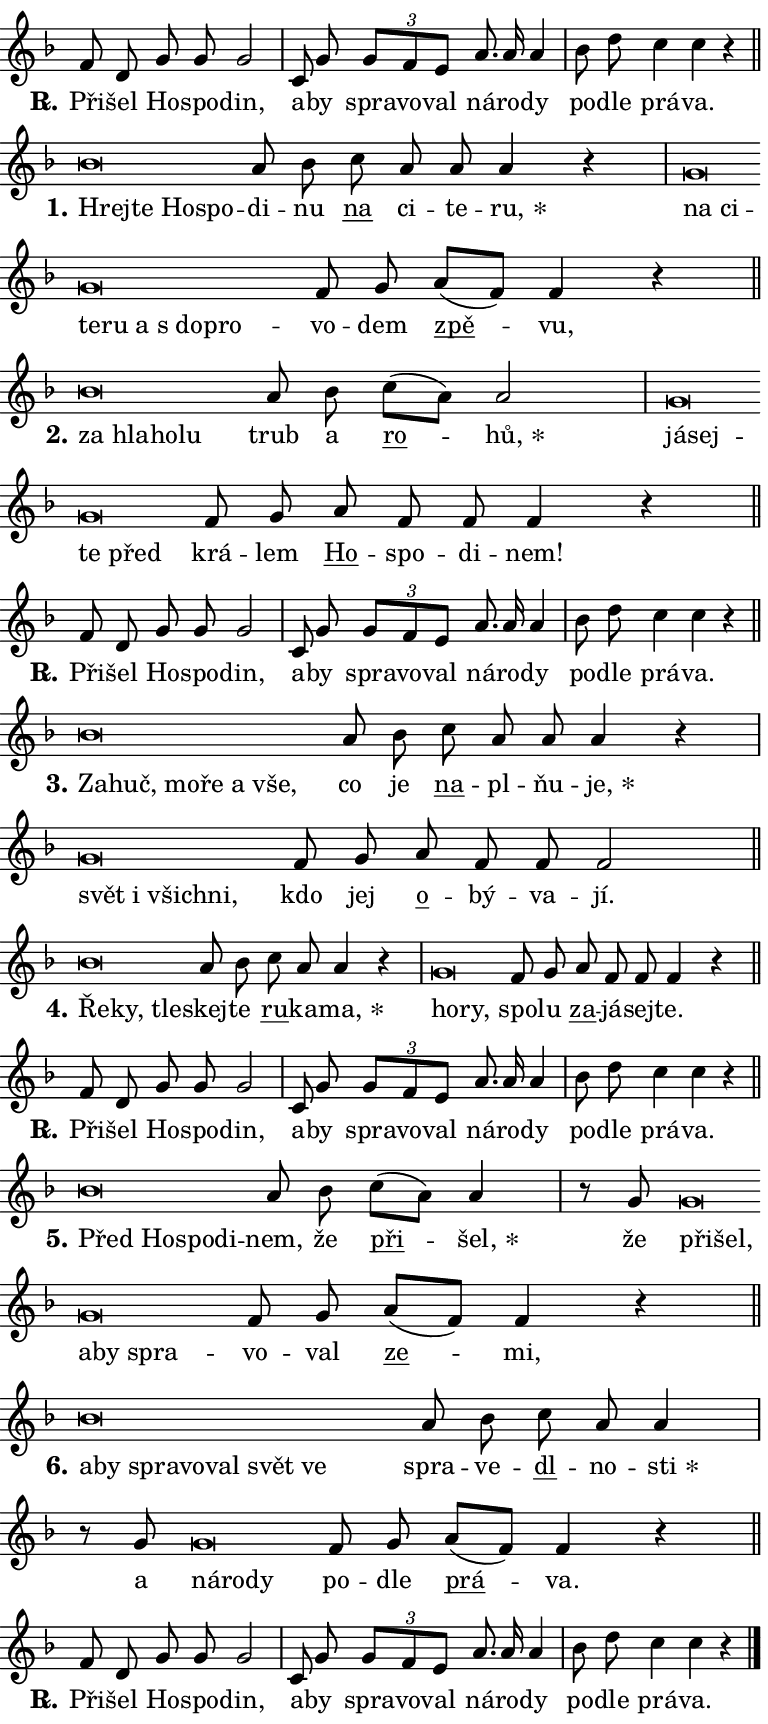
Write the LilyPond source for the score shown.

\version "2.24.0"
\header { tagline = "" }
\paper {
  indent = 0\cm
  top-margin = 0\cm
  right-margin = 0.13\cm % to fit lyric hyphens
  bottom-margin = 0\cm
  left-margin = 0\cm
  paper-width = 13\cm
  page-breaking = #ly:one-page-breaking
  system-system-spacing.basic-distance = #11
  score-system-spacing.basic-distance = #11
  ragged-last = ##f
}


%% Author: Thomas Morley
%% https://lists.gnu.org/archive/html/lilypond-user/2020-05/msg00002.html
#(define (line-position grob)
"Returns position of @var[grob} in current system:
   @code{'start}, if at first time-step
   @code{'end}, if at last time-step
   @code{'middle} otherwise
"
  (let* ((col (ly:item-get-column grob))
         (ln (ly:grob-object col 'left-neighbor))
         (rn (ly:grob-object col 'right-neighbor))
         (col-to-check-left (if (ly:grob? ln) ln col))
         (col-to-check-right (if (ly:grob? rn) rn col))
         (break-dir-left
           (and
             (ly:grob-property col-to-check-left 'non-musical #f)
             (ly:item-break-dir col-to-check-left)))
         (break-dir-right
           (and
             (ly:grob-property col-to-check-right 'non-musical #f)
             (ly:item-break-dir col-to-check-right))))
        (cond ((eqv? 1 break-dir-left) 'start)
              ((eqv? -1 break-dir-right) 'end)
              (else 'middle))))

#(define (tranparent-at-line-position vctor)
  (lambda (grob)
  "Relying on @code{line-position} select the relevant enry from @var{vctor}.
Used to determine transparency,"
    (case (line-position grob)
      ((end) (not (vector-ref vctor 0)))
      ((middle) (not (vector-ref vctor 1)))
      ((start) (not (vector-ref vctor 2))))))

noteHeadBreakVisibility =
#(define-music-function (break-visibility)(vector?)
"Makes @code{NoteHead}s transparent relying on @var{break-visibility}"
#{
  \override NoteHead.transparent =
    #(tranparent-at-line-position break-visibility)
#})

#(define delete-ledgers-for-transparent-note-heads
  (lambda (grob)
    "Reads whether a @code{NoteHead} is transparent.
If so this @code{NoteHead} is removed from @code{'note-heads} from
@var{grob}, which is supposed to be @code{LedgerLineSpanner}.
As a result ledgers are not printed for this @code{NoteHead}"
    (let* ((nhds-array (ly:grob-object grob 'note-heads))
           (nhds-list
             (if (ly:grob-array? nhds-array)
                 (ly:grob-array->list nhds-array)
                 '()))
           ;; Relies on the transparent-property being done before
           ;; Staff.LedgerLineSpanner.after-line-breaking is executed.
           ;; This is fragile ...
           (to-keep
             (remove
               (lambda (nhd)
                 (ly:grob-property nhd 'transparent #f))
               nhds-list)))
      ;; TODO find a better method to iterate over grob-arrays, similiar
      ;; to filter/remove etc for lists
      ;; For now rebuilt from scratch
      (set! (ly:grob-object grob 'note-heads)  '())
      (for-each
        (lambda (nhd)
          (ly:pointer-group-interface::add-grob grob 'note-heads nhd))
        to-keep))))

squashNotes = {
  \override NoteHead.X-extent = #'(-0.2 . 0.2)
  \override NoteHead.Y-extent = #'(-0.75 . 0)
  \override NoteHead.stencil =
    #(lambda (grob)
       (let ((pos (ly:grob-property grob 'staff-position)))
         (begin
           (if (< pos -7) (display "ERROR: Lower brevis then expected\n") (display ""))
           (if (<= pos -6) ly:text-interface::print ly:note-head::print))))
}
unSquashNotes = {
  \revert NoteHead.X-extent
  \revert NoteHead.Y-extent
  \revert NoteHead.stencil
}

hideNotes = \noteHeadBreakVisibility #begin-of-line-visible
unHideNotes = \noteHeadBreakVisibility #all-visible

% work-around for resetting accidentals
% https://lilypond.org/doc/v2.23/Documentation/notation/displaying-rhythms#unmetered-music
cadenzaMeasure = {
  \cadenzaOff
  \partial 1024 s1024
  \cadenzaOn
}

#(define-markup-command (accent layout props text) (markup?)
  "Underline accented syllable"
  (interpret-markup layout props
    #{\markup \override #'(offset . 4.3) \underline { #text }#}))

responsum = \markup \concat {
  "R" \hspace #-1.05 \path #0.1 #'((moveto 0 0.07) (lineto 0.9 0.8)) \hspace #0.05 "."
}

spaceSize = #0.6828661417322834 % exact space size for TeX Gyre Schola

\layout {
  \context {
    \Staff
    \remove "Time_signature_engraver"
    \override LedgerLineSpanner.after-line-breaking = #delete-ledgers-for-transparent-note-heads
  }
  \context {
    \Lyrics {
      \override LyricSpace.minimum-distance = \spaceSize
      \override LyricText.font-name = #"TeX Gyre Schola"
      \override LyricText.font-size = 1
      \override StanzaNumber.font-name = #"TeX Gyre Schola Bold"
      \override StanzaNumber.font-size = 1
    }
  }
  \context {
    \Score 
    \override NoteHead.text =
      #(lambda (grob) 
        (let ((pos (ly:grob-property grob 'staff-position)))
          #{\markup {
            \combine
              \halign #-0.55 \raise #(if (= pos -6) 0 0.5) \override #'(thickness . 2) \draw-line #'(3.2 . 0)
              \musicglyph "noteheads.sM1"
          }#}))
  }
}

% magnetic-lyrics.ily
%
%   written by
%     Jean Abou Samra <jean@abou-samra.fr>
%     Werner Lemberg <wl@gnu.org>
%
%   adapted by
%     Jiri Hon <jiri.hon@gmail.com>
%
% Version 2022-Apr-15

% https://www.mail-archive.com/lilypond-user@gnu.org/msg149350.html

#(define (Left_hyphen_pointer_engraver context)
   "Collect syllable-hyphen-syllable occurrences in lyrics and store
them in properties.  This engraver only looks to the left.  For
example, if the lyrics input is @code{foo -- bar}, it does the
following.

@itemize @bullet
@item
Set the @code{text} property of the @code{LyricHyphen} grob between
@q{foo} and @q{bar} to @code{foo}.

@item
Set the @code{left-hyphen} property of the @code{LyricText} grob with
text @q{foo} to the @code{LyricHyphen} grob between @q{foo} and
@q{bar}.
@end itemize

Use this auxiliary engraver in combination with the
@code{lyric-@/text::@/apply-@/magnetic-@/offset!} hook."
   (let ((hyphen #f)
         (text #f))
     (make-engraver
      (acknowledgers
       ((lyric-syllable-interface engraver grob source-engraver)
        (set! text grob)))
      (end-acknowledgers
       ((lyric-hyphen-interface engraver grob source-engraver)
        ;(when (not (grob::has-interface grob 'lyric-space-interface))
          (set! hyphen grob)));)
      ((stop-translation-timestep engraver)
       (when (and text hyphen)
         (ly:grob-set-object! text 'left-hyphen hyphen))
       (set! text #f)
       (set! hyphen #f)))))

#(define (lyric-text::apply-magnetic-offset! grob)
   "If the space between two syllables is less than the value in
property @code{LyricText@/.details@/.squash-threshold}, move the right
syllable to the left so that it gets concatenated with the left
syllable.

Use this function as a hook for
@code{LyricText@/.after-@/line-@/breaking} if the
@code{Left_@/hyphen_@/pointer_@/engraver} is active."
   (let ((hyphen (ly:grob-object grob 'left-hyphen #f)))
     (when hyphen
       (let ((left-text (ly:spanner-bound hyphen LEFT)))
         (when (grob::has-interface left-text 'lyric-syllable-interface)
           (let* ((common (ly:grob-common-refpoint grob left-text X))
                  (this-x-ext (ly:grob-extent grob common X))
                  (left-x-ext
                   (begin
                     ;; Trigger magnetism for left-text.
                     (ly:grob-property left-text 'after-line-breaking)
                     (ly:grob-extent left-text common X)))
                  ;; `delta` is the gap width between two syllables.
                  (delta (- (interval-start this-x-ext)
                            (interval-end left-x-ext)))
                  (details (ly:grob-property grob 'details))
                  (threshold (assoc-get 'squash-threshold details 0.2)))
             (when (< delta threshold)
               (let* (;; We have to manipulate the input text so that
                      ;; ligatures crossing syllable boundaries are not
                      ;; disabled.  For languages based on the Latin
                      ;; script this is essentially a beautification.
                      ;; However, for non-Western scripts it can be a
                      ;; necessity.
                      (lt (ly:grob-property left-text 'text))
                      (rt (ly:grob-property grob 'text))
                      (is-space (grob::has-interface hyphen 'lyric-space-interface))
                      (space (if is-space " " ""))
                      (extra-delta (if is-space spaceSize 0))
                      ;; Append new syllable.
                      (ltrt-space (if (and (string? lt) (string? rt))
                                (string-append lt space rt)
                                (make-concat-markup (list lt space rt))))
                      ;; Right-align `ltrt` to the right side.
                      (ltrt-space-markup (grob-interpret-markup
                               grob
                               (make-translate-markup
                                (cons (interval-length this-x-ext) 0)
                                (make-right-align-markup ltrt-space)))))
                 (begin
                   ;; Don't print `left-text`.
                   (ly:grob-set-property! left-text 'stencil #f)
                   ;; Set text and stencil (which holds all collected
                   ;; syllables so far) and shift it to the left.
                   (ly:grob-set-property! grob 'text ltrt-space)
                   (ly:grob-set-property! grob 'stencil ltrt-space-markup)
                   (ly:grob-translate-axis! grob (- (- delta extra-delta)) X))))))))))


#(define (lyric-hyphen::displace-bounds-first grob)
   ;; Make very sure this callback isn't triggered too early.
   (let ((left (ly:spanner-bound grob LEFT))
         (right (ly:spanner-bound grob RIGHT)))
     (ly:grob-property left 'after-line-breaking)
     (ly:grob-property right 'after-line-breaking)
     (ly:lyric-hyphen::print grob)))

squashThreshold = #0.4

\layout {
  \context {
    \Lyrics
    \consists #Left_hyphen_pointer_engraver
    \override LyricText.after-line-breaking =
      #lyric-text::apply-magnetic-offset!
    \override LyricHyphen.stencil = #lyric-hyphen::displace-bounds-first
    \override LyricText.details.squash-threshold = \squashThreshold
    \override LyricHyphen.minimum-distance = 0
    \override LyricHyphen.minimum-length = \squashThreshold
  }
}

squashText = \override LyricText.details.squash-threshold = 9999
unSquashText = \override LyricText.details.squash-threshold = \squashThreshold

leftText = \override LyricText.self-alignment-X = #LEFT
unLeftText = \revert LyricText.self-alignment-X

starOffset = #(lambda (grob) 
                (let ((x_offset (ly:self-alignment-interface::aligned-on-x-parent grob)))
                  (if (= x_offset 0) 0 (+ x_offset 1.2))))

star = #(define-music-function (syllable)(string?)
"Append star separator at the end of a syllable"
#{
  \once \override LyricText.X-offset = #starOffset
  \lyricmode { \markup {
    #syllable
    \override #'((font-name . "TeX Gyre Schola Bold")) \hspace #0.2 \lower #0.65 \larger "*"
  } }
#})

starAccent = #(define-music-function (syllable)(string?)
"Append star separator at the end of a syllable and make accent"
#{
  \once \override LyricText.X-offset = #starOffset
  \lyricmode { \markup {
    \accent #syllable
    \override #'((font-name . "TeX Gyre Schola Bold")) \hspace #0.2 \lower #0.65 \larger "*"
  } }
#})

breath = #(define-music-function (syllable)(string?)
"Append breathing indicator at the end of a syllable"
#{
  \lyricmode { \markup { #syllable "+" } }
#})

optionalBreath = #(define-music-function (syllable)(string?)
"Append optional breathing indicator at the end of a syllable"
#{
  \lyricmode { \markup { #syllable "(+)" } }
#})


\score {
    <<
        \new Voice = "melody" { \cadenzaOn \key f \major \relative { f'8 d g g g2 \cadenzaMeasure \bar "|" c,8 g' \tuplet 3/2 { g[ f e] } a8. a16 a4 \cadenzaMeasure \bar "|" bes8 d c4 c r \cadenzaMeasure \bar "||" \break } }
        \new Lyrics \lyricsto "melody" { \lyricmode { \set stanza = \responsum
Při -- šel Ho -- spo -- din, a -- by spra -- vo -- val ná -- ro -- dy po -- dle prá -- va. } }
    >>
    \layout {}
}

\score {
    <<
        \new Voice = "melody" { \cadenzaOn \key f \major \relative { \squashNotes bes'\breve*1/16 \hideNotes \breve*1/16 \bar "" \breve*1/16 \breve*1/16 \bar "" \unHideNotes \unSquashNotes a8 bes \bar "" c a a a4 r \cadenzaMeasure \bar "|" \squashNotes g\breve*1/16 \hideNotes \breve*1/16 \bar "" \breve*1/16 \bar "" \breve*1/16 \bar "" \breve*1/16 \bar "" \breve*1/16 \breve*1/16 \bar "" \unHideNotes \unSquashNotes f8 g \bar "" a[( f)] f4 r \cadenzaMeasure \bar "||" \break } }
        \new Lyrics \lyricsto "melody" { \lyricmode { \set stanza = "1."
\leftText Hrej -- \squashText te Ho -- spo -- \unLeftText \unSquashText di -- nu \markup \accent na ci -- te -- \star ru, \leftText na \squashText ci -- te -- ru a "s do" -- pro -- \unLeftText \unSquashText vo -- dem \markup \accent zpě -- vu, } }
    >>
    \layout {}
}

\score {
    <<
        \new Voice = "melody" { \cadenzaOn \key f \major \relative { \squashNotes bes'\breve*1/16 \hideNotes \breve*1/16 \bar "" \breve*1/16 \breve*1/16 \bar "" \unHideNotes \unSquashNotes a8 bes \bar "" c[( a)] a2 \cadenzaMeasure \bar "|" \squashNotes g\breve*1/16 \hideNotes \breve*1/16 \bar "" \breve*1/16 \breve*1/16 \bar "" \unHideNotes \unSquashNotes f8 g \bar "" a f f f4 r \cadenzaMeasure \bar "||" \break } }
        \new Lyrics \lyricsto "melody" { \lyricmode { \set stanza = "2."
\leftText za \squashText hla -- ho -- lu \unLeftText \unSquashText trub a \markup \accent ro -- \star hů, \leftText já -- \squashText sej -- te před \unLeftText \unSquashText krá -- lem \markup \accent Ho -- spo -- di -- nem! } }
    >>
    \layout {}
}

\score {
    <<
        \new Voice = "melody" { \cadenzaOn \key f \major \relative { f'8 d g g g2 \cadenzaMeasure \bar "|" c,8 g' \tuplet 3/2 { g[ f e] } a8. a16 a4 \cadenzaMeasure \bar "|" bes8 d c4 c r \cadenzaMeasure \bar "||" \break } }
        \new Lyrics \lyricsto "melody" { \lyricmode { \set stanza = \responsum
Při -- šel Ho -- spo -- din, a -- by spra -- vo -- val ná -- ro -- dy po -- dle prá -- va. } }
    >>
    \layout {}
}

\score {
    <<
        \new Voice = "melody" { \cadenzaOn \key f \major \relative { \squashNotes bes'\breve*1/16 \hideNotes \breve*1/16 \bar "" \breve*1/16 \bar "" \breve*1/16 \bar "" \breve*1/16 \breve*1/16 \bar "" \unHideNotes \unSquashNotes a8 bes \bar "" c a a a4 r \cadenzaMeasure \bar "|" \squashNotes g\breve*1/16 \hideNotes \breve*1/16 \bar "" \breve*1/16 \breve*1/16 \bar "" \unHideNotes \unSquashNotes f8 g \bar "" a f f f2 \cadenzaMeasure \bar "||" \break } }
        \new Lyrics \lyricsto "melody" { \lyricmode { \set stanza = "3."
\leftText Za -- \squashText huč, mo -- ře a vše, \unLeftText \unSquashText co je \markup \accent na -- pl -- ňu -- \star je, \leftText svět \squashText i všich -- ni, \unLeftText \unSquashText kdo jej \markup \accent o -- bý -- va -- jí. } }
    >>
    \layout {}
}

\score {
    <<
        \new Voice = "melody" { \cadenzaOn \key f \major \relative { \squashNotes bes'\breve*1/16 \hideNotes \breve*1/16 \breve*1/16 \bar "" \unHideNotes \unSquashNotes a8 bes \bar "" c a a4 r \cadenzaMeasure \bar "|" \squashNotes g\breve*1/16 \hideNotes \breve*1/16 \bar "" \unHideNotes \unSquashNotes f8 g \bar "" a f f f4 r \cadenzaMeasure \bar "||" \break } }
        \new Lyrics \lyricsto "melody" { \lyricmode { \set stanza = "4."
\leftText Ře -- \squashText ky, tle -- \unLeftText \unSquashText skej -- te \markup \accent ru -- ka -- \star ma, \leftText ho -- \squashText ry, \unLeftText \unSquashText spo -- lu \markup \accent za -- já -- sej -- te. } }
    >>
    \layout {}
}

\score {
    <<
        \new Voice = "melody" { \cadenzaOn \key f \major \relative { f'8 d g g g2 \cadenzaMeasure \bar "|" c,8 g' \tuplet 3/2 { g[ f e] } a8. a16 a4 \cadenzaMeasure \bar "|" bes8 d c4 c r \cadenzaMeasure \bar "||" \break } }
        \new Lyrics \lyricsto "melody" { \lyricmode { \set stanza = \responsum
Při -- šel Ho -- spo -- din, a -- by spra -- vo -- val ná -- ro -- dy po -- dle prá -- va. } }
    >>
    \layout {}
}

\score {
    <<
        \new Voice = "melody" { \cadenzaOn \key f \major \relative { \squashNotes bes'\breve*1/16 \hideNotes \breve*1/16 \bar "" \breve*1/16 \breve*1/16 \bar "" \unHideNotes \unSquashNotes a8 bes \bar "" c[( a)] a4 \cadenzaMeasure \bar "|" r8 g8 \squashNotes g\breve*1/16 \hideNotes \breve*1/16 \bar "" \breve*1/16 \bar "" \breve*1/16 \breve*1/16 \bar "" \unHideNotes \unSquashNotes f8 g \bar "" a[( f)] f4 r \cadenzaMeasure \bar "||" \break } }
        \new Lyrics \lyricsto "melody" { \lyricmode { \set stanza = "5."
\leftText Před \squashText Ho -- spo -- di -- \unLeftText \unSquashText nem, že \markup \accent při -- \star šel, že \leftText při -- \squashText šel, a -- by spra -- \unLeftText \unSquashText vo -- val \markup \accent ze -- mi, } }
    >>
    \layout {}
}

\score {
    <<
        \new Voice = "melody" { \cadenzaOn \key f \major \relative { \squashNotes bes'\breve*1/16 \hideNotes \breve*1/16 \bar "" \breve*1/16 \bar "" \breve*1/16 \bar "" \breve*1/16 \bar "" \breve*1/16 \breve*1/16 \bar "" \unHideNotes \unSquashNotes a8 bes \bar "" c a a4 \cadenzaMeasure \bar "|" r8 g8 \squashNotes g\breve*1/16 \hideNotes \breve*1/16 \breve*1/16 \bar "" \unHideNotes \unSquashNotes f8 g \bar "" a[( f)] f4 r \cadenzaMeasure \bar "||" \break } }
        \new Lyrics \lyricsto "melody" { \lyricmode { \set stanza = "6."
\leftText a -- \squashText by spra -- vo -- val svět ve \unLeftText \unSquashText spra -- ve -- \markup \accent dl -- no -- \star sti a \leftText ná -- \squashText ro -- dy \unLeftText \unSquashText po -- dle \markup \accent prá -- va. } }
    >>
    \layout {}
}

\score {
    <<
        \new Voice = "melody" { \cadenzaOn \key f \major \relative { f'8 d g g g2 \cadenzaMeasure \bar "|" c,8 g' \tuplet 3/2 { g[ f e] } a8. a16 a4 \cadenzaMeasure \bar "|" bes8 d c4 c r \cadenzaMeasure \bar "||" \break } \bar "|." }
        \new Lyrics \lyricsto "melody" { \lyricmode { \set stanza = \responsum
Při -- šel Ho -- spo -- din, a -- by spra -- vo -- val ná -- ro -- dy po -- dle prá -- va. } }
    >>
    \layout {}
}
